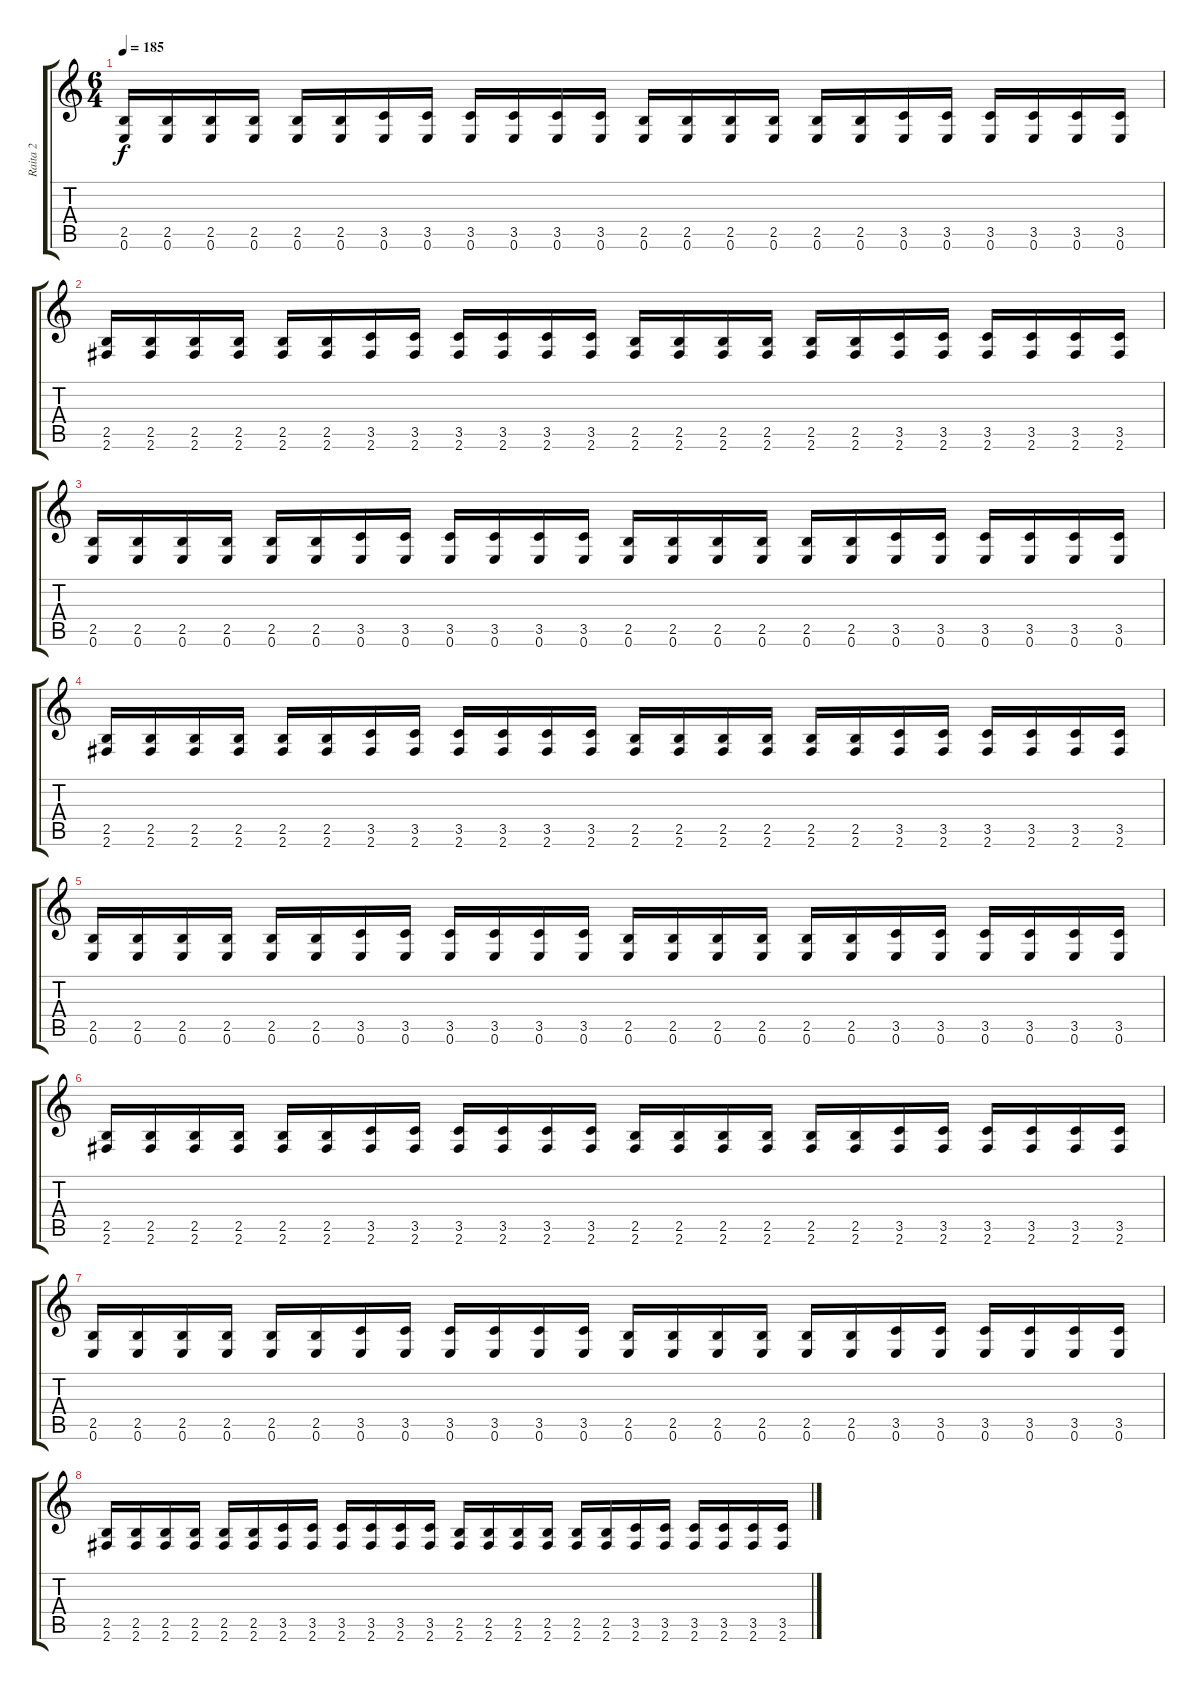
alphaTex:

\track ("Raita 2" "Raita 2") {instrument distortionguitar}
\staff {score tabs}
\tuning (E4 B3 G3 D3 A2 E2) {hide}
\ts (6 4)
\tempo 185
\clef g2
\ks c
(2.5 0.6).16{dy f} (2.5 0.6).16 (2.5 0.6).16 (2.5 0.6).16 (2.5 0.6).16 (2.5 0.6).16 (3.5 0.6).16 (3.5 0.6).16 (3.5 0.6).16 (3.5 0.6).16 (3.5 0.6).16 (3.5 0.6).16 (2.5 0.6).16 (2.5 0.6).16 (2.5 0.6).16 (2.5 0.6).16 (2.5 0.6).16 (2.5 0.6).16 (3.5 0.6).16 (3.5 0.6).16 (3.5 0.6).16 (3.5 0.6).16 (3.5 0.6).16 (3.5 0.6).16 |
(2.5 2.6).16 (2.5 2.6).16 (2.5 2.6).16 (2.5 2.6).16 (2.5 2.6).16 (2.5 2.6).16 (3.5 2.6).16 (3.5 2.6).16 (3.5 2.6).16 (3.5 2.6).16 (3.5 2.6).16 (3.5 2.6).16 (2.5 2.6).16 (2.5 2.6).16 (2.5 2.6).16 (2.5 2.6).16 (2.5 2.6).16 (2.5 2.6).16 (3.5 2.6).16 (3.5 2.6).16 (3.5 2.6).16 (3.5 2.6).16 (3.5 2.6).16 (3.5 2.6).16 |
(2.5 0.6).16 (2.5 0.6).16 (2.5 0.6).16 (2.5 0.6).16 (2.5 0.6).16 (2.5 0.6).16 (3.5 0.6).16 (3.5 0.6).16 (3.5 0.6).16 (3.5 0.6).16 (3.5 0.6).16 (3.5 0.6).16 (2.5 0.6).16 (2.5 0.6).16 (2.5 0.6).16 (2.5 0.6).16 (2.5 0.6).16 (2.5 0.6).16 (3.5 0.6).16 (3.5 0.6).16 (3.5 0.6).16 (3.5 0.6).16 (3.5 0.6).16 (3.5 0.6).16 |
(2.5 2.6).16 (2.5 2.6).16 (2.5 2.6).16 (2.5 2.6).16 (2.5 2.6).16 (2.5 2.6).16 (3.5 2.6).16 (3.5 2.6).16 (3.5 2.6).16 (3.5 2.6).16 (3.5 2.6).16 (3.5 2.6).16 (2.5 2.6).16 (2.5 2.6).16 (2.5 2.6).16 (2.5 2.6).16 (2.5 2.6).16 (2.5 2.6).16 (3.5 2.6).16 (3.5 2.6).16 (3.5 2.6).16 (3.5 2.6).16 (3.5 2.6).16 (3.5 2.6).16 |
(2.5 0.6).16 (2.5 0.6).16 (2.5 0.6).16 (2.5 0.6).16 (2.5 0.6).16 (2.5 0.6).16 (3.5 0.6).16 (3.5 0.6).16 (3.5 0.6).16 (3.5 0.6).16 (3.5 0.6).16 (3.5 0.6).16 (2.5 0.6).16 (2.5 0.6).16 (2.5 0.6).16 (2.5 0.6).16 (2.5 0.6).16 (2.5 0.6).16 (3.5 0.6).16 (3.5 0.6).16 (3.5 0.6).16 (3.5 0.6).16 (3.5 0.6).16 (3.5 0.6).16 |
(2.5 2.6).16 (2.5 2.6).16 (2.5 2.6).16 (2.5 2.6).16 (2.5 2.6).16 (2.5 2.6).16 (3.5 2.6).16 (3.5 2.6).16 (3.5 2.6).16 (3.5 2.6).16 (3.5 2.6).16 (3.5 2.6).16 (2.5 2.6).16 (2.5 2.6).16 (2.5 2.6).16 (2.5 2.6).16 (2.5 2.6).16 (2.5 2.6).16 (3.5 2.6).16 (3.5 2.6).16 (3.5 2.6).16 (3.5 2.6).16 (3.5 2.6).16 (3.5 2.6).16 |
(2.5 0.6).16 (2.5 0.6).16 (2.5 0.6).16 (2.5 0.6).16 (2.5 0.6).16 (2.5 0.6).16 (3.5 0.6).16 (3.5 0.6).16 (3.5 0.6).16 (3.5 0.6).16 (3.5 0.6).16 (3.5 0.6).16 (2.5 0.6).16 (2.5 0.6).16 (2.5 0.6).16 (2.5 0.6).16 (2.5 0.6).16 (2.5 0.6).16 (3.5 0.6).16 (3.5 0.6).16 (3.5 0.6).16 (3.5 0.6).16 (3.5 0.6).16 (3.5 0.6).16 |
(2.5 2.6).16 (2.5 2.6).16 (2.5 2.6).16 (2.5 2.6).16 (2.5 2.6).16 (2.5 2.6).16 (3.5 2.6).16 (3.5 2.6).16 (3.5 2.6).16 (3.5 2.6).16 (3.5 2.6).16 (3.5 2.6).16 (2.5 2.6).16 (2.5 2.6).16 (2.5 2.6).16 (2.5 2.6).16 (2.5 2.6).16 (2.5 2.6).16 (3.5 2.6).16 (3.5 2.6).16 (3.5 2.6).16 (3.5 2.6).16 (3.5 2.6).16 (3.5 2.6).16
